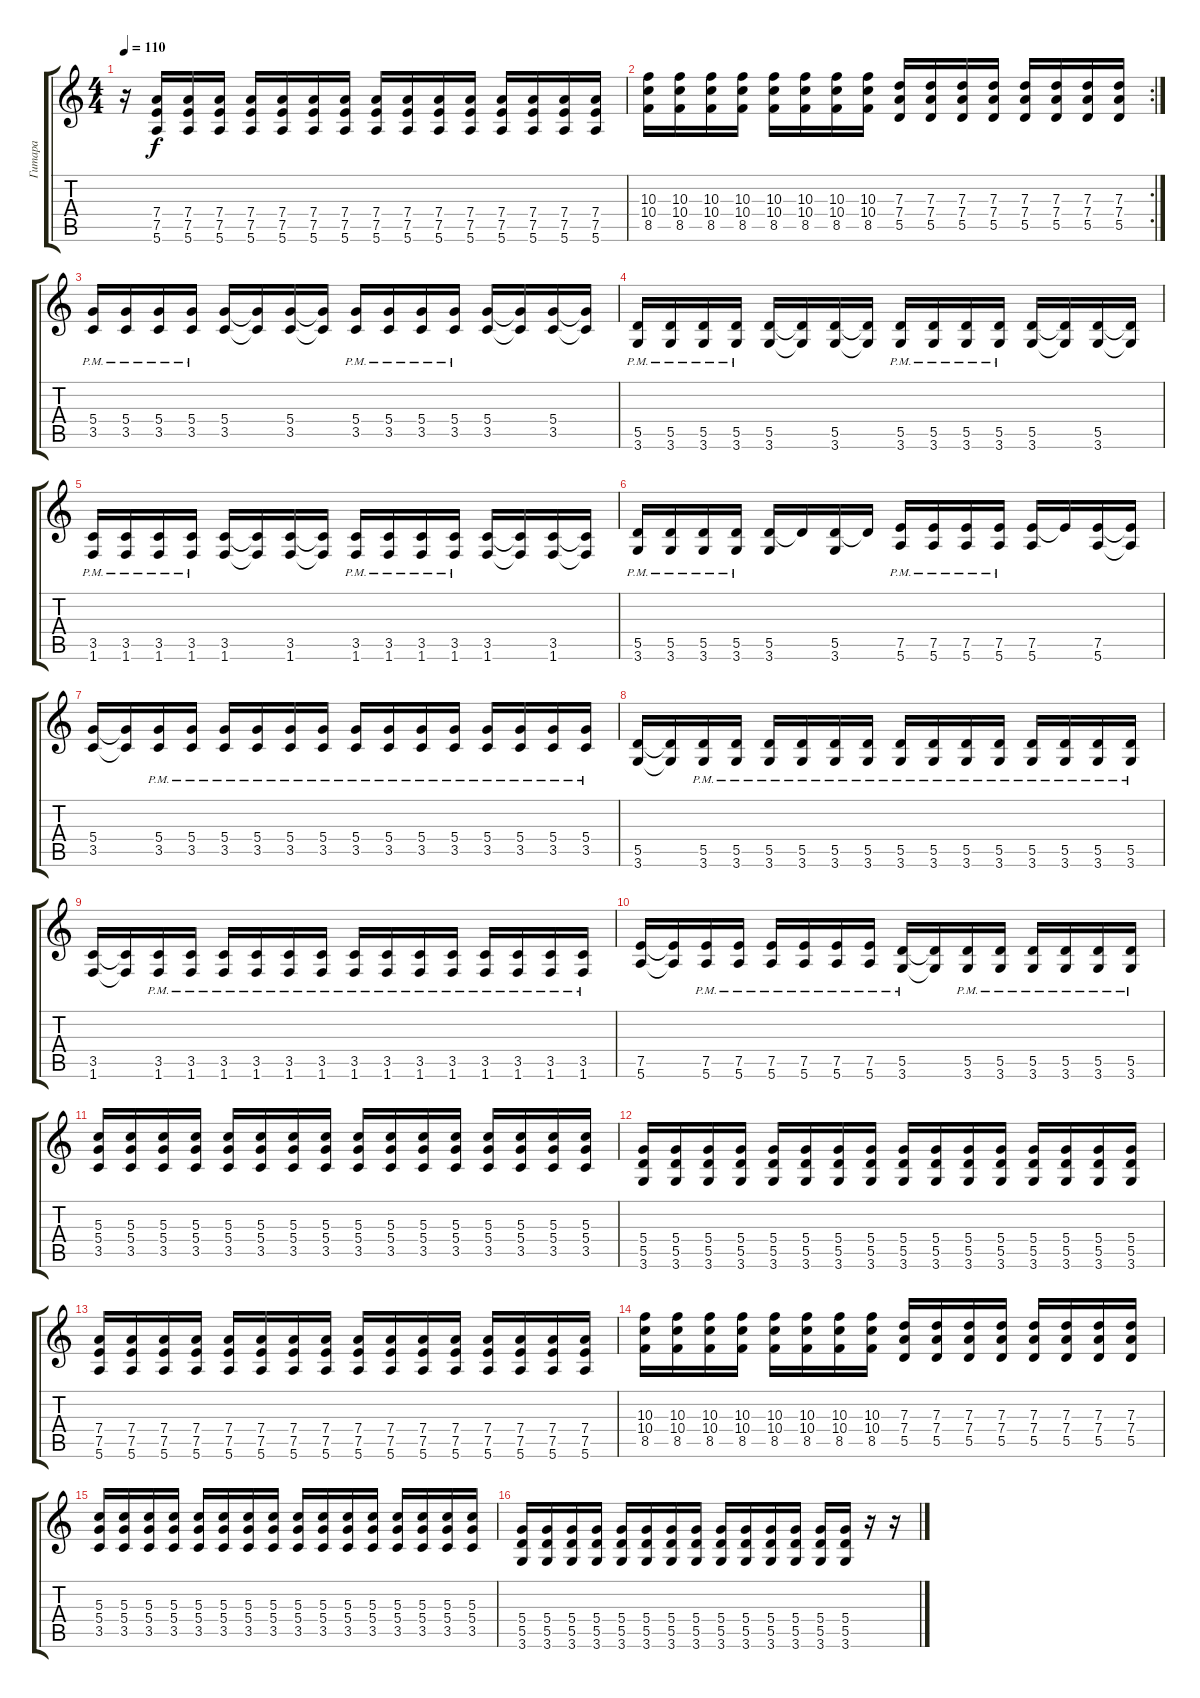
\track ("Гитара" "Гитара") {instrument distortionguitar}
\staff {score tabs}
\tuning (E4 B3 G3 D3 A2 E2) {hide}
\ts (4 4)
\tempo 110
\clef g2
\ks c
r.16{dy f} (7.4 7.5 5.6).16 (7.4 7.5 5.6).16 (7.4 7.5 5.6).16 (7.4 7.5 5.6).16 (7.4 7.5 5.6).16 (7.4 7.5 5.6).16 (7.4 7.5 5.6).16 (7.4 7.5 5.6).16 (7.4 7.5 5.6).16 (7.4 7.5 5.6).16 (7.4 7.5 5.6).16 (7.4 7.5 5.6).16 (7.4 7.5 5.6).16 (7.4 7.5 5.6).16 (7.4 7.5 5.6).16 |
\rc 2
(10.3 10.4 8.5).16 (10.3 10.4 8.5).16 (10.3 10.4 8.5).16 (10.3 10.4 8.5).16 (10.3 10.4 8.5).16 (10.3 10.4 8.5).16 (10.3 10.4 8.5).16 (10.3 10.4 8.5).16 (7.3 7.4 5.5).16 (7.3 7.4 5.5).16 (7.3 7.4 5.5).16 (7.3 7.4 5.5).16 (7.3 7.4 5.5).16 (7.3 7.4 5.5).16 (7.3 7.4 5.5).16 (7.3 7.4 5.5).16 |
(5.4{pm} 3.5{pm}).16 (5.4{pm} 3.5{pm}).16 (5.4{pm} 3.5{pm}).16 (5.4{pm} 3.5{pm}).16 (5.4 3.5).16 (5.4{t} 3.5{t}).16 (5.4 3.5).16 (5.4{t} 3.5{t}).16 (5.4{pm} 3.5{pm}).16 (5.4{pm} 3.5{pm}).16 (5.4{pm} 3.5{pm}).16 (5.4{pm} 3.5{pm}).16 (5.4 3.5).16 (5.4{t} 3.5{t}).16 (5.4 3.5).16 (5.4{t} 3.5{t}).16 |
(5.5{pm} 3.6{pm}).16 (5.5{pm} 3.6{pm}).16 (5.5{pm} 3.6{pm}).16 (5.5{pm} 3.6{pm}).16 (5.5 3.6).16 (5.5{t} 3.6{t}).16 (5.5 3.6).16 (5.5{t} 3.6{t}).16 (5.5{pm} 3.6{pm}).16 (5.5{pm} 3.6{pm}).16 (5.5{pm} 3.6{pm}).16 (5.5{pm} 3.6{pm}).16 (5.5 3.6).16 (5.5{t} 3.6{t}).16 (5.5 3.6).16 (5.5{t} 3.6{t}).16 |
(3.5{pm} 1.6{pm}).16 (3.5{pm} 1.6{pm}).16 (3.5{pm} 1.6{pm}).16 (3.5{pm} 1.6{pm}).16 (3.5 1.6).16 (3.5{t} 1.6{t}).16 (3.5 1.6).16 (3.5{t} 1.6{t}).16 (3.5{pm} 1.6{pm}).16 (3.5{pm} 1.6{pm}).16 (3.5{pm} 1.6{pm}).16 (3.5{pm} 1.6{pm}).16 (3.5 1.6).16 (3.5{t} 1.6{t}).16 (3.5 1.6).16 (3.5{t} 1.6{t}).16 |
(5.5{pm} 3.6).16 (5.5{pm} 3.6).16 (5.5{pm} 3.6).16 (5.5{pm} 3.6).16 (5.5 3.6).16 5.5{t}.16 (5.5 3.6).16 5.5{t}.16 (7.5{pm} 5.6).16 (7.5{pm} 5.6).16 (7.5{pm} 5.6).16 (7.5{pm} 5.6).16 (7.5 5.6).16 7.5{t}.16 (7.5 5.6).16 (7.5{t} 5.6{t}).16 |
(5.4 3.5).16 (5.4{t} 3.5{t}).16 (5.4{pm} 3.5{pm}).16 (5.4{pm} 3.5{pm}).16 (5.4{pm} 3.5{pm}).16 (5.4{pm} 3.5{pm}).16 (5.4{pm} 3.5{pm}).16 (5.4{pm} 3.5{pm}).16 (5.4{pm} 3.5{pm}).16 (5.4{pm} 3.5{pm}).16 (5.4{pm} 3.5{pm}).16 (5.4{pm} 3.5{pm}).16 (5.4{pm} 3.5{pm}).16 (5.4{pm} 3.5{pm}).16 (5.4{pm} 3.5{pm}).16 (5.4{pm} 3.5{pm}).16 |
(5.5 3.6).16 (5.5{t} 3.6{t}).16 (5.5{pm} 3.6{pm}).16 (5.5{pm} 3.6{pm}).16 (5.5{pm} 3.6{pm}).16 (5.5{pm} 3.6{pm}).16 (5.5{pm} 3.6{pm}).16 (5.5{pm} 3.6{pm}).16 (5.5{pm} 3.6{pm}).16 (5.5{pm} 3.6{pm}).16 (5.5{pm} 3.6{pm}).16 (5.5{pm} 3.6{pm}).16 (5.5{pm} 3.6{pm}).16 (5.5{pm} 3.6{pm}).16 (5.5{pm} 3.6{pm}).16 (5.5{pm} 3.6{pm}).16 |
(3.5 1.6).16 (3.5{t} 1.6{t}).16 (3.5{pm} 1.6{pm}).16 (3.5{pm} 1.6{pm}).16 (3.5{pm} 1.6{pm}).16 (3.5{pm} 1.6{pm}).16 (3.5{pm} 1.6{pm}).16 (3.5{pm} 1.6{pm}).16 (3.5{pm} 1.6{pm}).16 (3.5{pm} 1.6{pm}).16 (3.5{pm} 1.6{pm}).16 (3.5{pm} 1.6{pm}).16 (3.5{pm} 1.6{pm}).16 (3.5{pm} 1.6{pm}).16 (3.5{pm} 1.6{pm}).16 (3.5{pm} 1.6{pm}).16 |
(7.5 5.6).16 (7.5{t} 5.6{t}).16 (7.5{pm} 5.6{pm}).16 (7.5{pm} 5.6{pm}).16 (7.5{pm} 5.6{pm}).16 (7.5{pm} 5.6{pm}).16 (7.5{pm} 5.6{pm}).16 (7.5{pm} 5.6{pm}).16 (5.5{pm} 3.6{pm}).16 (5.5{t} 3.6{t}).16 (5.5{pm} 3.6{pm}).16 (5.5{pm} 3.6{pm}).16 (5.5{pm} 3.6{pm}).16 (5.5{pm} 3.6{pm}).16 (5.5{pm} 3.6{pm}).16 (5.5{pm} 3.6{pm}).16 |
(5.3 5.4 3.5).16 (5.3 5.4 3.5).16 (5.3 5.4 3.5).16 (5.3 5.4 3.5).16 (5.3 5.4 3.5).16 (5.3 5.4 3.5).16 (5.3 5.4 3.5).16 (5.3 5.4 3.5).16 (5.3 5.4 3.5).16 (5.3 5.4 3.5).16 (5.3 5.4 3.5).16 (5.3 5.4 3.5).16 (5.3 5.4 3.5).16 (5.3 5.4 3.5).16 (5.3 5.4 3.5).16 (5.3 5.4 3.5).16 |
(5.4 5.5 3.6).16 (5.4 5.5 3.6).16 (5.4 5.5 3.6).16 (5.4 5.5 3.6).16 (5.4 5.5 3.6).16 (5.4 5.5 3.6).16 (5.4 5.5 3.6).16 (5.4 5.5 3.6).16 (5.4 5.5 3.6).16 (5.4 5.5 3.6).16 (5.4 5.5 3.6).16 (5.4 5.5 3.6).16 (5.4 5.5 3.6).16 (5.4 5.5 3.6).16 (5.4 5.5 3.6).16 (5.4 5.5 3.6).16 |
(7.4 7.5 5.6).16 (7.4 7.5 5.6).16 (7.4 7.5 5.6).16 (7.4 7.5 5.6).16 (7.4 7.5 5.6).16 (7.4 7.5 5.6).16 (7.4 7.5 5.6).16 (7.4 7.5 5.6).16 (7.4 7.5 5.6).16 (7.4 7.5 5.6).16 (7.4 7.5 5.6).16 (7.4 7.5 5.6).16 (7.4 7.5 5.6).16 (7.4 7.5 5.6).16 (7.4 7.5 5.6).16 (7.4 7.5 5.6).16 |
(10.3 10.4 8.5).16 (10.3 10.4 8.5).16 (10.3 10.4 8.5).16 (10.3 10.4 8.5).16 (10.3 10.4 8.5).16 (10.3 10.4 8.5).16 (10.3 10.4 8.5).16 (10.3 10.4 8.5).16 (7.3 7.4 5.5).16 (7.3 7.4 5.5).16 (7.3 7.4 5.5).16 (7.3 7.4 5.5).16 (7.3 7.4 5.5).16 (7.3 7.4 5.5).16 (7.3 7.4 5.5).16 (7.3 7.4 5.5).16 |
(5.3 5.4 3.5).16 (5.3 5.4 3.5).16 (5.3 5.4 3.5).16 (5.3 5.4 3.5).16 (5.3 5.4 3.5).16 (5.3 5.4 3.5).16 (5.3 5.4 3.5).16 (5.3 5.4 3.5).16 (5.3 5.4 3.5).16 (5.3 5.4 3.5).16 (5.3 5.4 3.5).16 (5.3 5.4 3.5).16 (5.3 5.4 3.5).16 (5.3 5.4 3.5).16 (5.3 5.4 3.5).16 (5.3 5.4 3.5).16 |
(5.4 5.5 3.6).16 (5.4 5.5 3.6).16 (5.4 5.5 3.6).16 (5.4 5.5 3.6).16 (5.4 5.5 3.6).16 (5.4 5.5 3.6).16 (5.4 5.5 3.6).16 (5.4 5.5 3.6).16 (5.4 5.5 3.6).16 (5.4 5.5 3.6).16 (5.4 5.5 3.6).16 (5.4 5.5 3.6).16 (5.4 5.5 3.6).16 (5.4 5.5 3.6).16 r.16 r.16
